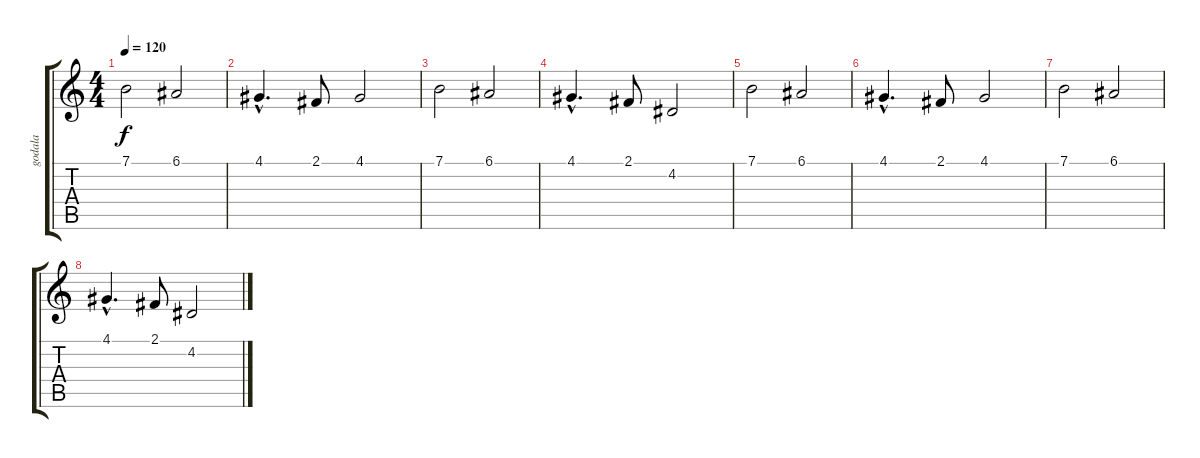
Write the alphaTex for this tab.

\track ("godala" "godala") {instrument stringensemble1}
\staff {score tabs}
\tuning (E4 B3 G3 D3 A2 E2) {hide}
\ts (4 4)
\tempo 120
\clef g2
\ks c
7.1.2{dy f} 6.1.2 |
4.1{hac}.4{d} 2.1.8 4.1.2 |
7.1.2 6.1.2 |
4.1{hac}.4{d} 2.1.8 4.2.2 |
7.1.2 6.1.2 |
4.1{hac}.4{d} 2.1.8 4.1.2 |
7.1.2 6.1.2 |
4.1{hac}.4{d} 2.1.8 4.2.2
